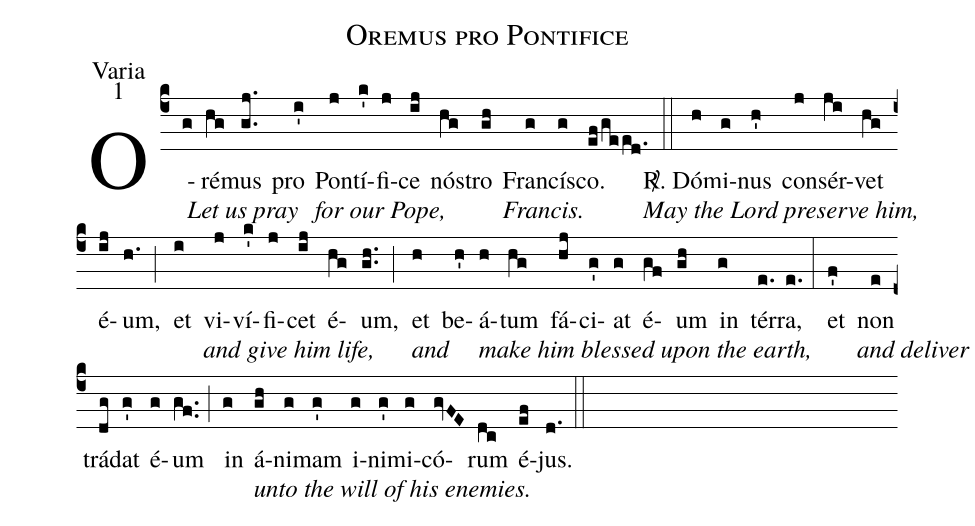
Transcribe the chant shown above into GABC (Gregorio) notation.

name:Oremus pro Pontifice;
office-part:Varia;
mode:1;
%%
(c4)O[Let us pray](g)ré(hg)mus(g.j.) pro(i') Pon[for our Pope,](j)tí(k')fi(j)ce(ij) nós(hg)tro(gh) Fran[Francis.](g)cís(g)co.(ef/geed.) (::)
<sp>R/</sp>. Dó[May the Lord preserve him,](h)mi(g)nus(h') con(j)sér(ji)vet(hg) é(ij)um,(h.) (;)
et(i) vi[and give him life,](j)ví(k')fi(j)cet(ij) é(hg)um,(g.h.) (;)
et[and](h) be(h')á[make him blessed upon the earth,](h)tum(hg) fá(hj)ci(g')at(g) é(gf)um(gh) in(g) tér(e.)ra,(e.) (:)
et(f') non[and deliver him not](e) trá(dg)dat(g') é(g)um(gf..) (;)
in(g) á[unto the will of his enemies.](gh)ni(g)mam(g') i(g)ni(g')mi(g)có(gvFE)rum(dc) é(ef)jus.(d.) (::)
